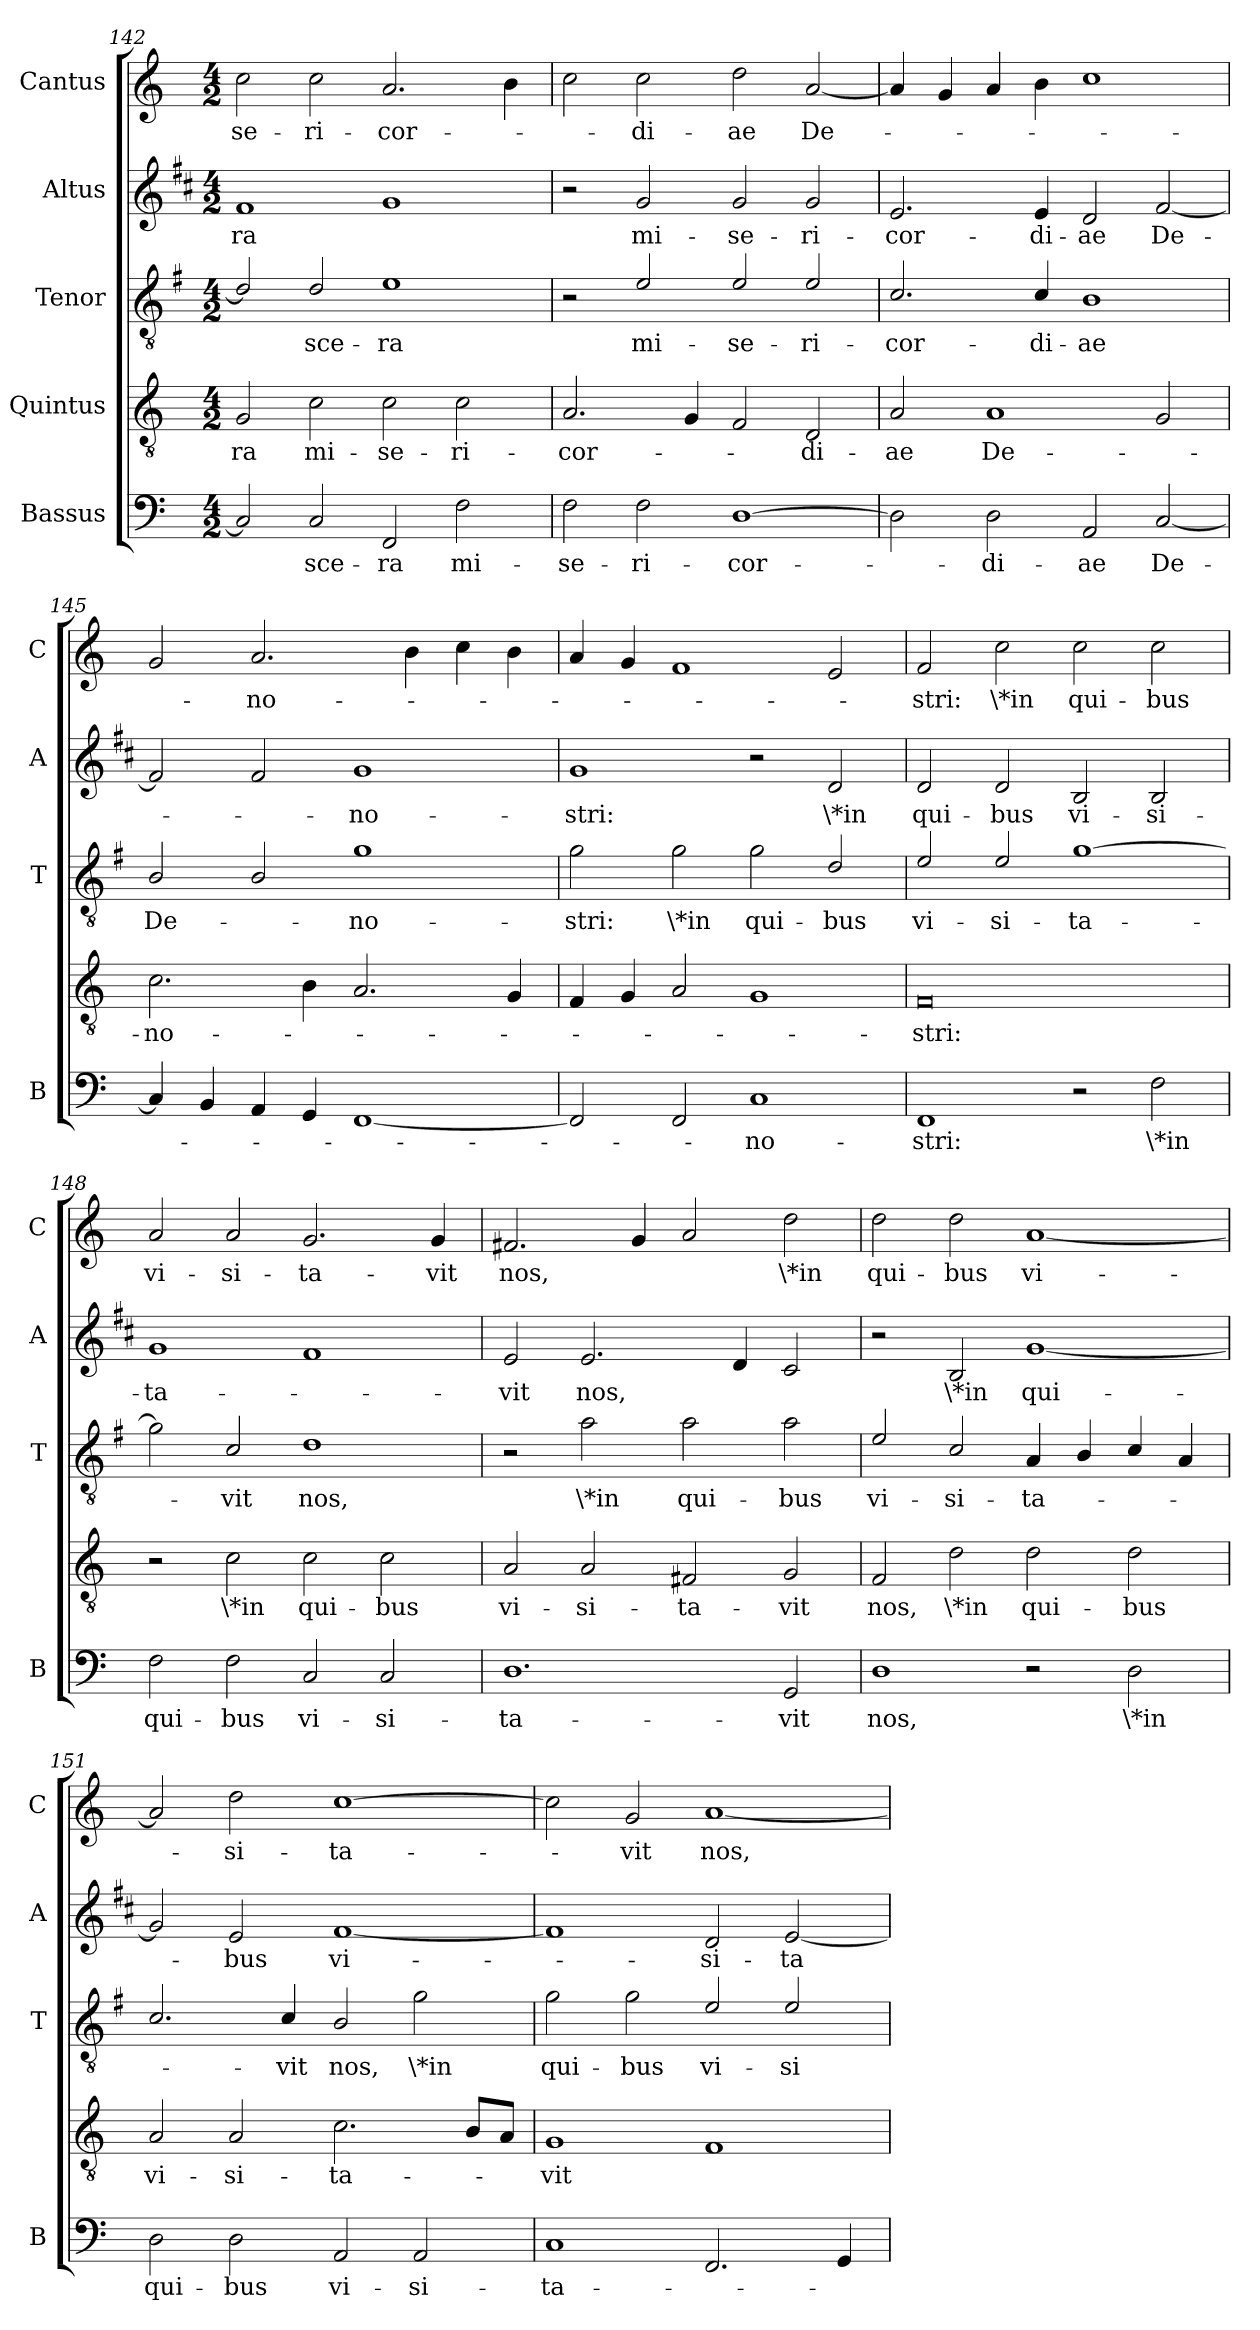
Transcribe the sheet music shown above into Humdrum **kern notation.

**kern	**text	**kern	**text	**kern	**text	**kern	**text	**kern	**text
*part5	*part5	*part4	*part4	*part3	*part3	*part2	*part2	*part1	*part1
*staff5	*staff5	*staff4	*staff4	*staff3	*staff3	*staff2	*staff2	*staff1	*staff1
*I"Bassus	*	*I"Quintus	*	*I"Tenor	*	*I"Altus	*	*I"Cantus	*
*I'B	*	*	*	*I'T	*	*I'A	*	*I'C	*
*clefF4	*	*clefGv2	*	*clefGv2	*	*clefG2	*	*clefG2	*
*	*	*	*	*ITrd4c7	*	*ITrd1c2	*	*	*
*k[]	*	*k[]	*	*k[]	*	*k[]	*	*k[]	*
*C:	*	*C:	*	*C:	*	*C:	*	*C:	*
*M4/2	*	*M4/2	*	*M4/2	*	*M4/2	*	*M4/2	*
=142	=142	=142	=142	=142	=142	=142	=142	=142	=142
!	!	!	!LO:LY:b	!	!	!	!LO:LY:b	!	!LO:LY:b
2C/]	.	2G/	-ra	2G/]	.	1e	-ra	2cc\	-se-
!	!LO:LY:b	!	!LO:LY:b	!	!LO:LY:b	!	!	!	!LO:LY:b
2C/	-sce-	2c\	mi-	2G/	-sce-	.	.	2cc\	-ri-
!	!LO:LY:b	!	!LO:LY:b	!	!LO:LY:b	!	!	!	!LO:LY:b
2FF/	-ra	2c\	-se-	1A	-ra	1f	.	2.a/	-cor-
!	!LO:LY:b	!	!LO:LY:b	!	!	!	!	!	!
2F\	mi-	2c\	-ri-	.	.	.	.	.	.
.	.	.	.	.	.	.	.	4b\	.
=143	=143	=143	=143	=143	=143	=143	=143	=143	=143
!	!LO:LY:b	!	!LO:LY:b	!	!	!	!	!	!
2F\	-se-	2.A/	-cor-	2r	.	2r	.	2cc\	.
!	!LO:LY:b	!	!	!	!LO:LY:b	!	!LO:LY:b	!	!LO:LY:b
2F\	-ri-	.	.	2A/	mi-	2f/	mi-	2cc\	-di-
.	.	4G/	.	.	.	.	.	.	.
!	!LO:LY:b	!	!	!	!LO:LY:b	!	!LO:LY:b	!	!LO:LY:b
[1D	-cor-	2F/	.	2A/	-se-	2f/	-se-	2dd\	-ae
!	!	!	!LO:LY:b	!	!LO:LY:b	!	!LO:LY:b	!	!LO:LY:b
.	.	2D/	-di-	2A/	-ri-	2f/	-ri-	[2a/	De-
=144	=144	=144	=144	=144	=144	=144	=144	=144	=144
!	!	!	!LO:LY:b	!	!LO:LY:b	!	!LO:LY:b	!	!
2D\]	.	2A/	-ae	2.F/	-cor-	2.d/	-cor-	4a/]	.
.	.	.	.	.	.	.	.	4g/	.
!	!LO:LY:b	!	!LO:LY:b	!	!	!	!	!	!
2D\	-di-	1A	De-	.	.	.	.	4a/	.
!	!	!	!	!	!LO:LY:b	!	!LO:LY:b	!	!
.	.	.	.	4F/	-di-	4d/	-di-	4b\	.
!	!LO:LY:b	!	!	!	!LO:LY:b	!	!LO:LY:b	!	!
2AA/	-ae	.	.	1E	-ae	2c/	-ae	1cc	.
!	!LO:LY:b	!	!	!	!	!	!LO:LY:b	!	!
[2C/	De-	2G/	.	.	.	[2e/	De-	.	.
=145	=145	=145	=145	=145	=145	=145	=145	=145	=145
!	!	!	!LO:LY:b	!	!LO:LY:b	!	!	!	!
4C/]	.	2.c\	-no-	2E/	De-	2e/]	.	2g/	.
4BB/	.	.	.	.	.	.	.	.	.
!	!	!	!	!	!	!	!	!	!LO:LY:b
4AA/	.	.	.	2E/	.	2e/	.	2.a/	-no-
4GG/	.	4B\	.	.	.	.	.	.	.
!	!	!	!	!	!LO:LY:b	!	!LO:LY:b	!	!
[1FF	.	2.A/	.	1c	-no-	1f	-no-	.	.
.	.	.	.	.	.	.	.	4b\	.
.	.	.	.	.	.	.	.	4cc\	.
.	.	4G/	.	.	.	.	.	4b\	.
!!LO:LB:g=z
=146	=146	=146	=146	=146	=146	=146	=146	=146	=146
!	!	!	!	!	!LO:LY:b	!	!LO:LY:b	!	!
2FF/]	.	4F/	.	2c\	-stri:	1f	-stri:	4a/	.
.	.	4G/	.	.	.	.	.	4g/	.
!	!	!	!	!	!LO:LY:b	!	!	!	!
2FF/	.	2A/	.	2c\	\*in	.	.	1f	.
!	!LO:LY:b	!	!	!	!LO:LY:b	!	!	!	!
1C	-no-	1G	.	2c\	qui-	2r	.	.	.
!	!	!	!	!	!LO:LY:b	!	!LO:LY:b	!	!
.	.	.	.	2G/	-bus	2c/	\*in	2e/	.
=147	=147	=147	=147	=147	=147	=147	=147	=147	=147
!	!LO:LY:b	!	!LO:LY:b	!	!LO:LY:b	!	!LO:LY:b	!	!LO:LY:b
1FF	-stri:	0F	-stri:	2A/	vi-	2c/	qui-	2f/	-stri:
!	!	!	!	!	!LO:LY:b	!	!LO:LY:b	!	!LO:LY:b
.	.	.	.	2A/	-si-	2c/	-bus	2cc\	\*in
!	!	!	!	!	!LO:LY:b	!	!LO:LY:b	!	!LO:LY:b
2r	.	.	.	[1c	-ta-	2A/	vi-	2cc\	qui-
!	!LO:LY:b	!	!	!	!	!	!LO:LY:b	!	!LO:LY:b
2F\	\*in	.	.	.	.	2A/	-si-	2cc\	-bus
=148	=148	=148	=148	=148	=148	=148	=148	=148	=148
!	!LO:LY:b	!	!	!	!	!	!LO:LY:b	!	!LO:LY:b
2F\	qui-	2r	.	2c\]	.	1f	-ta-	2a/	vi-
!	!LO:LY:b	!	!LO:LY:b	!	!LO:LY:b	!	!	!	!LO:LY:b
2F\	-bus	2c\	\*in	2F/	-vit	.	.	2a/	-si-
!	!LO:LY:b	!	!LO:LY:b	!	!LO:LY:b	!	!	!	!LO:LY:b
2C/	vi-	2c\	qui-	1G	nos,	1e	.	2.g/	-ta-
!	!LO:LY:b	!	!LO:LY:b	!	!	!	!	!	!
2C/	-si-	2c\	-bus	.	.	.	.	.	.
!	!	!	!	!	!	!	!	!	!LO:LY:b
.	.	.	.	.	.	.	.	4g/	-vit
=149	=149	=149	=149	=149	=149	=149	=149	=149	=149
!	!LO:LY:b	!	!LO:LY:b	!	!	!	!LO:LY:b	!	!LO:LY:b
1.D	-ta-	2A/	vi-	2r	.	2d/	-vit	2.f#X/	nos,
!	!	!	!LO:LY:b	!	!LO:LY:b	!	!LO:LY:b	!	!
.	.	2A/	-si-	2d\	\*in	2.d/	nos,	.	.
.	.	.	.	.	.	.	.	4g/	.
!	!	!	!LO:LY:b	!	!LO:LY:b	!	!	!	!
.	.	2F#X/	-ta-	2d\	qui-	.	.	2a/	.
.	.	.	.	.	.	4c/	.	.	.
!	!LO:LY:b	!	!LO:LY:b	!	!LO:LY:b	!	!	!	!LO:LY:b
2GG/	-vit	2G/	-vit	2d\	-bus	2B/	.	2dd\	\*in
=150	=150	=150	=150	=150	=150	=150	=150	=150	=150
!	!LO:LY:b	!	!LO:LY:b	!	!LO:LY:b	!	!	!	!LO:LY:b
1D	nos,	2F/	nos,	2A/	vi-	2r	.	2dd\	qui-
!	!	!	!LO:LY:b	!	!LO:LY:b	!	!LO:LY:b	!	!LO:LY:b
.	.	2d\	\*in	2F/	-si-	2A/	\*in	2dd\	-bus
!	!	!	!LO:LY:b	!	!LO:LY:b	!	!LO:LY:b	!	!LO:LY:b
2r	.	2d\	qui-	4D/	-ta-	[1f	qui-	[1a	vi-
.	.	.	.	4E/	.	.	.	.	.
!	!LO:LY:b	!	!LO:LY:b	!	!	!	!	!	!
2D\	\*in	2d\	-bus	4F/	.	.	.	.	.
.	.	.	.	4D/	.	.	.	.	.
=151	=151	=151	=151	=151	=151	=151	=151	=151	=151
!	!LO:LY:b	!	!LO:LY:b	!	!	!	!	!	!
2D\	qui-	2A/	vi-	2.F/	.	2f/]	.	2a/]	.
!	!LO:LY:b	!	!LO:LY:b	!	!	!	!LO:LY:b	!	!LO:LY:b
2D\	-bus	2A/	-si-	.	.	2d/	-bus	2dd\	-si-
!	!	!	!	!	!LO:LY:b	!	!	!	!
.	.	.	.	4F/	-vit	.	.	.	.
!	!LO:LY:b	!	!LO:LY:b	!	!LO:LY:b	!	!LO:LY:b	!	!LO:LY:b
2AA/	vi-	2.c\	-ta-	2E/	nos,	[1e	vi-	[1cc	-ta-
!	!LO:LY:b	!	!	!	!LO:LY:b	!	!	!	!
2AA/	-si-	.	.	2c\	\*in	.	.	.	.
.	.	8B/L	.	.	.	.	.	.	.
.	.	8A/J	.	.	.	.	.	.	.
!!LO:PB:g=z
=152	=152	=152	=152	=152	=152	=152	=152	=152	=152
!	!LO:LY:b	!	!LO:LY:b	!	!LO:LY:b	!	!	!	!
1C	-ta-	1G	-vit	2c\	qui-	1e]	.	2cc\]	.
!	!	!	!	!	!LO:LY:b	!	!	!	!LO:LY:b
.	.	.	.	2c\	-bus	.	.	2g/	-vit
!	!	!	!	!	!LO:LY:b	!	!LO:LY:b	!	!LO:LY:b
2.FF/	.	1F	.	2A/	vi-	2c/	-si-	[1a	nos,
!	!	!	!	!	!LO:LY:b	!	!LO:LY:b	!	!
.	.	.	.	2A/	-si-	[2d/	-ta-	.	.
4GG/	.	.	.	.	.	.	.	.	.
=	=	=	=	=	=	=	=	=	=
*-	*-	*-	*-	*-	*-	*-	*-	*-	*-
